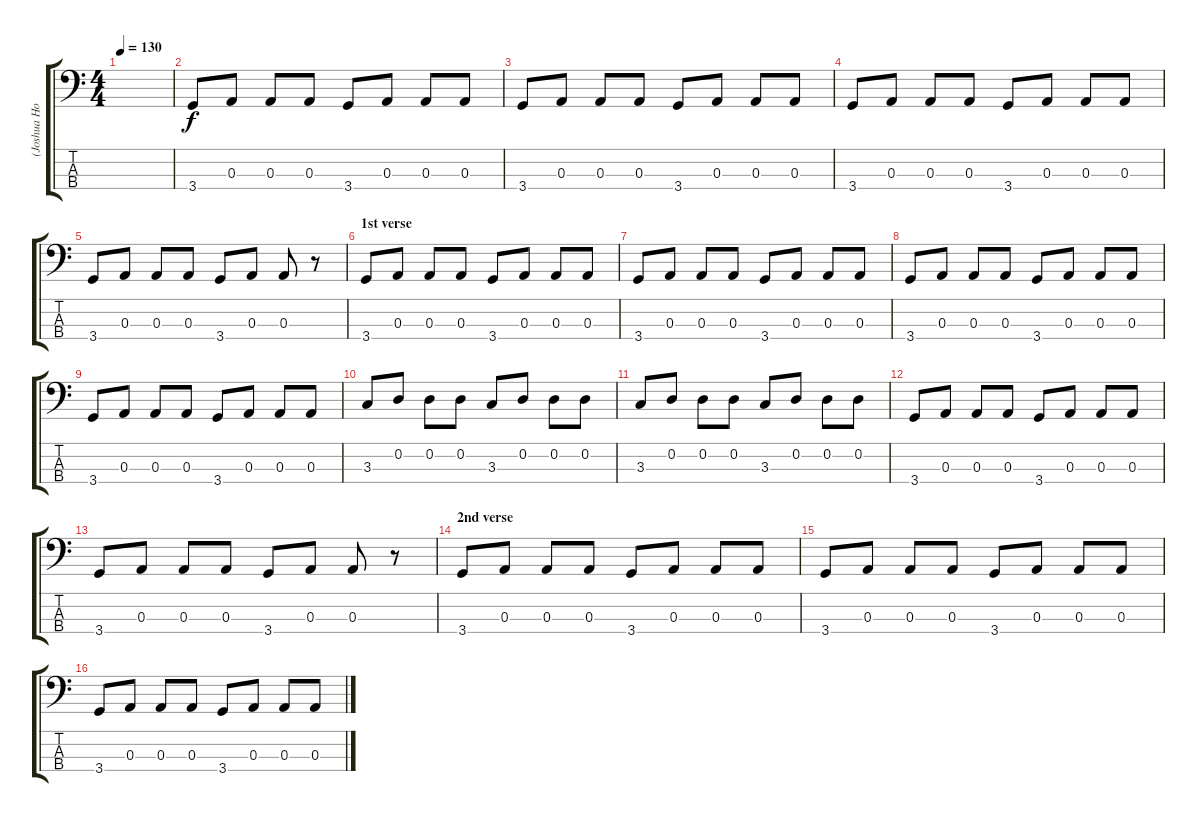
\track ("(Joshua Homme - bass fx)" "(Joshua Ho") {instrument overdrivenguitar}
\staff {score tabs}
\tuning (G2 D2 A1 E1) {hide}
\ts (4 4)
\tempo 130
\clef f4
\ks c
|
3.4.8 0.3.8 0.3.8 0.3.8 3.4.8 0.3.8 0.3.8 0.3.8 |
3.4.8 0.3.8 0.3.8 0.3.8 3.4.8 0.3.8 0.3.8 0.3.8 |
3.4.8 0.3.8 0.3.8 0.3.8 3.4.8 0.3.8 0.3.8 0.3.8 |
3.4.8 0.3.8 0.3.8 0.3.8 3.4.8 0.3.8 0.3.8 r.8 |
\section ("" "1st verse")
3.4.8 0.3.8 0.3.8 0.3.8 3.4.8 0.3.8 0.3.8 0.3.8 |
3.4.8 0.3.8 0.3.8 0.3.8 3.4.8 0.3.8 0.3.8 0.3.8 |
3.4.8 0.3.8 0.3.8 0.3.8 3.4.8 0.3.8 0.3.8 0.3.8 |
3.4.8 0.3.8 0.3.8 0.3.8 3.4.8 0.3.8 0.3.8 0.3.8 |
3.3.8 0.2.8 0.2.8 0.2.8 3.3.8 0.2.8 0.2.8 0.2.8 |
3.3.8 0.2.8 0.2.8 0.2.8 3.3.8 0.2.8 0.2.8 0.2.8 |
3.4.8 0.3.8 0.3.8 0.3.8 3.4.8 0.3.8 0.3.8 0.3.8 |
3.4.8 0.3.8 0.3.8 0.3.8 3.4.8 0.3.8 0.3.8 r.8 |
\section ("" "2nd verse")
3.4.8 0.3.8 0.3.8 0.3.8 3.4.8 0.3.8 0.3.8 0.3.8 |
3.4.8 0.3.8 0.3.8 0.3.8 3.4.8 0.3.8 0.3.8 0.3.8 |
3.4.8 0.3.8 0.3.8 0.3.8 3.4.8 0.3.8 0.3.8 0.3.8
